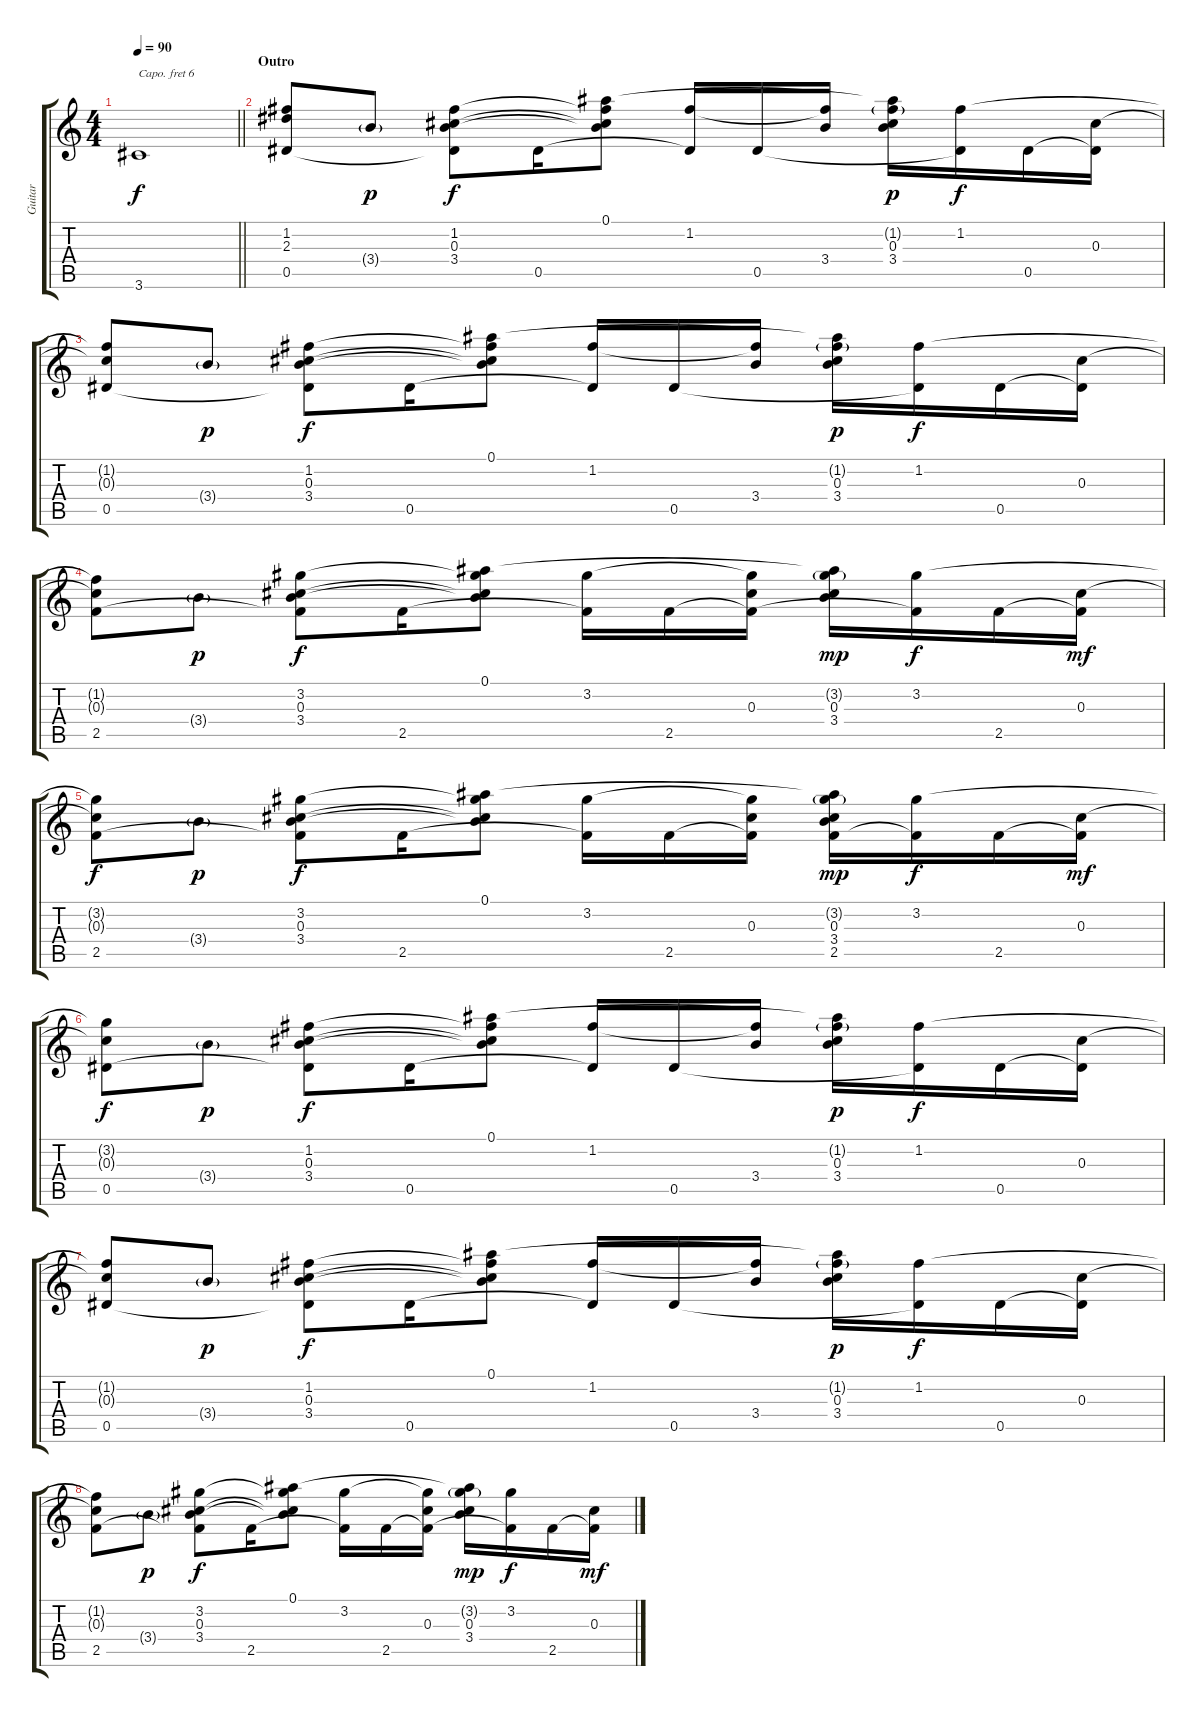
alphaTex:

\track ("Guitar" "Guitar") {instrument acousticguitarnylon}
\staff {score tabs}
\capo 6
\tuning (E4 B3 G3 D3 A2 E2) {hide}
\ts (4 4)
\tempo 90
\clef g2
\barLineRight lightlight
\ks c
3.6{t}.1{dy f} |
\section ("" "Outro")
(1.2{t} 2.3{t} 0.5).8 3.4{g}.8{dy p} (1.2 0.3 3.4 0.5{t}).8{dy f} 0.5.16 (0.1 1.2{t} 0.3{t} 3.4{t}).8 (1.2 0.5{t}).16 0.5.16 (1.2{t} 3.4).16 (0.1{t} 1.2{g} 0.3 3.4).16{dy p} (1.2 0.5{t}).16{dy f} 0.5.16 (0.3 0.5{t}).16 |
(1.2{t} 0.3{t} 0.5).8 3.4{g}.8{dy p} (1.2 0.3 3.4 0.5{t}).8{dy f} 0.5.16 (0.1 1.2{t} 0.3{t} 3.4{t}).8 (1.2 0.5{t}).16 0.5.16 (1.2{t} 3.4).16 (0.1{t} 1.2{g} 0.3 3.4).16{dy p} (1.2 0.5{t}).16{dy f} 0.5.16 (0.3 0.5{t}).16 |
(1.2{t} 0.3{t} 2.5).8 3.4{g}.8{dy p} (3.2 0.3 3.4 2.5{t}).8{dy f} 2.5.16 (0.1 3.2{t} 0.3{t} 3.4{t}).8 (3.2 2.5{t}).16 2.5.16 (3.2{t} 0.3 2.5{t}).16 (0.1{t} 3.2{g} 0.3 3.4).16{dy mp} (3.2 2.5{t}).16{dy f} 2.5.16 (0.3 2.5{t}).16{dy mf} |
(3.2{t} 0.3{t} 2.5).8{dy f} 3.4{g}.8{dy p} (3.2 0.3 3.4 2.5{t}).8{dy f} 2.5.16 (0.1 3.2{t} 0.3{t} 3.4{t}).8 (3.2 2.5{t}).16 2.5.16 (3.2{t} 0.3 2.5{t}).16 (0.1{t} 3.2{g} 0.3 3.4 2.5).16{dy mp} (3.2 2.5{t}).16{dy f} 2.5.16 (0.3 2.5{t}).16{dy mf} |
(3.2{t} 0.3{t} 0.5).8{dy f} 3.4{g}.8{dy p} (1.2 0.3 3.4 0.5{t}).8{dy f} 0.5.16 (0.1 1.2{t} 0.3{t} 3.4{t}).8 (1.2 0.5{t}).16 0.5.16 (1.2{t} 3.4).16 (0.1{t} 1.2{g} 0.3 3.4).16{dy p} (1.2 0.5{t}).16{dy f} 0.5.16 (0.3 0.5{t}).16 |
(1.2{t} 0.3{t} 0.5).8 3.4{g}.8{dy p} (1.2 0.3 3.4 0.5{t}).8{dy f} 0.5.16 (0.1 1.2{t} 0.3{t} 3.4{t}).8 (1.2 0.5{t}).16 0.5.16 (1.2{t} 3.4).16 (0.1{t} 1.2{g} 0.3 3.4).16{dy p} (1.2 0.5{t}).16{dy f} 0.5.16 (0.3 0.5{t}).16 |
(1.2{t} 0.3{t} 2.5).8 3.4{g}.8{dy p} (3.2 0.3 3.4 2.5{t}).8{dy f} 2.5.16 (0.1 3.2{t} 0.3{t} 3.4{t}).8 (3.2 2.5{t}).16 2.5.16 (3.2{t} 0.3 2.5{t}).16 (0.1{t} 3.2{g} 0.3 3.4).16{dy mp} (3.2 2.5{t}).16{dy f} 2.5.16 (0.3 2.5{t}).16{dy mf}
